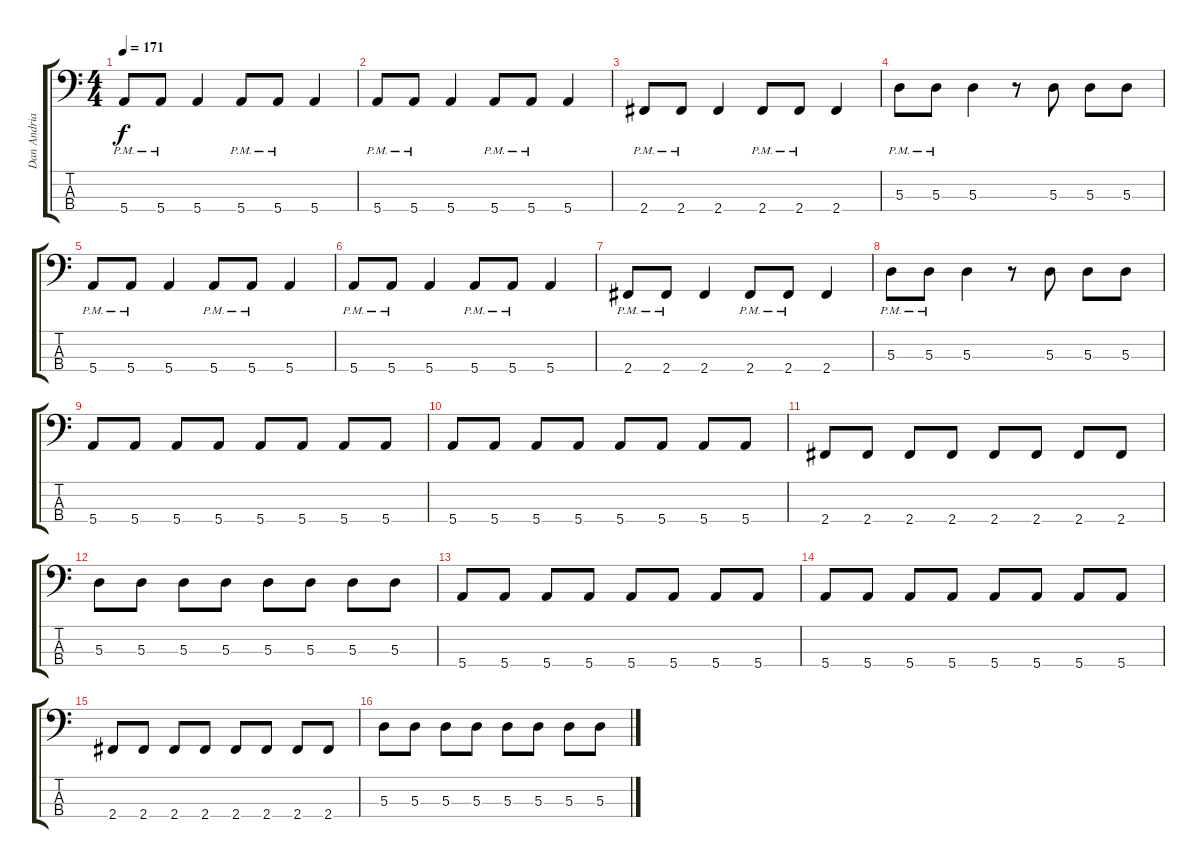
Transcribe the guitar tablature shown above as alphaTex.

\track ("Dan Andriano" "Dan Andria") {instrument electricbasspick}
\staff {score tabs}
\tuning (G2 D2 A1 E1) {hide}
\ts (4 4)
\tempo 171
\clef f4
\ks c
5.4{pm}.8{dy f} 5.4{pm}.8 5.4.4 5.4{pm}.8 5.4{pm}.8 5.4.4 |
5.4{pm}.8 5.4{pm}.8 5.4.4 5.4{pm}.8 5.4{pm}.8 5.4.4 |
2.4{pm}.8 2.4{pm}.8 2.4.4 2.4{pm}.8 2.4{pm}.8 2.4.4 |
5.3{pm}.8 5.3{pm}.8 5.3.4 r.8 5.3.8 5.3.8 5.3.8 |
5.4{pm}.8 5.4{pm}.8 5.4.4 5.4{pm}.8 5.4{pm}.8 5.4.4 |
5.4{pm}.8 5.4{pm}.8 5.4.4 5.4{pm}.8 5.4{pm}.8 5.4.4 |
2.4{pm}.8 2.4{pm}.8 2.4.4 2.4{pm}.8 2.4{pm}.8 2.4.4 |
5.3{pm}.8 5.3{pm}.8 5.3.4 r.8 5.3.8 5.3.8 5.3.8 |
5.4.8 5.4.8 5.4.8 5.4.8 5.4.8 5.4.8 5.4.8 5.4.8 |
5.4.8 5.4.8 5.4.8 5.4.8 5.4.8 5.4.8 5.4.8 5.4.8 |
2.4.8 2.4.8 2.4.8 2.4.8 2.4.8 2.4.8 2.4.8 2.4.8 |
5.3.8 5.3.8 5.3.8 5.3.8 5.3.8 5.3.8 5.3.8 5.3.8 |
5.4.8 5.4.8 5.4.8 5.4.8 5.4.8 5.4.8 5.4.8 5.4.8 |
5.4.8 5.4.8 5.4.8 5.4.8 5.4.8 5.4.8 5.4.8 5.4.8 |
2.4.8 2.4.8 2.4.8 2.4.8 2.4.8 2.4.8 2.4.8 2.4.8 |
5.3.8 5.3.8 5.3.8 5.3.8 5.3.8 5.3.8 5.3.8 5.3.8
